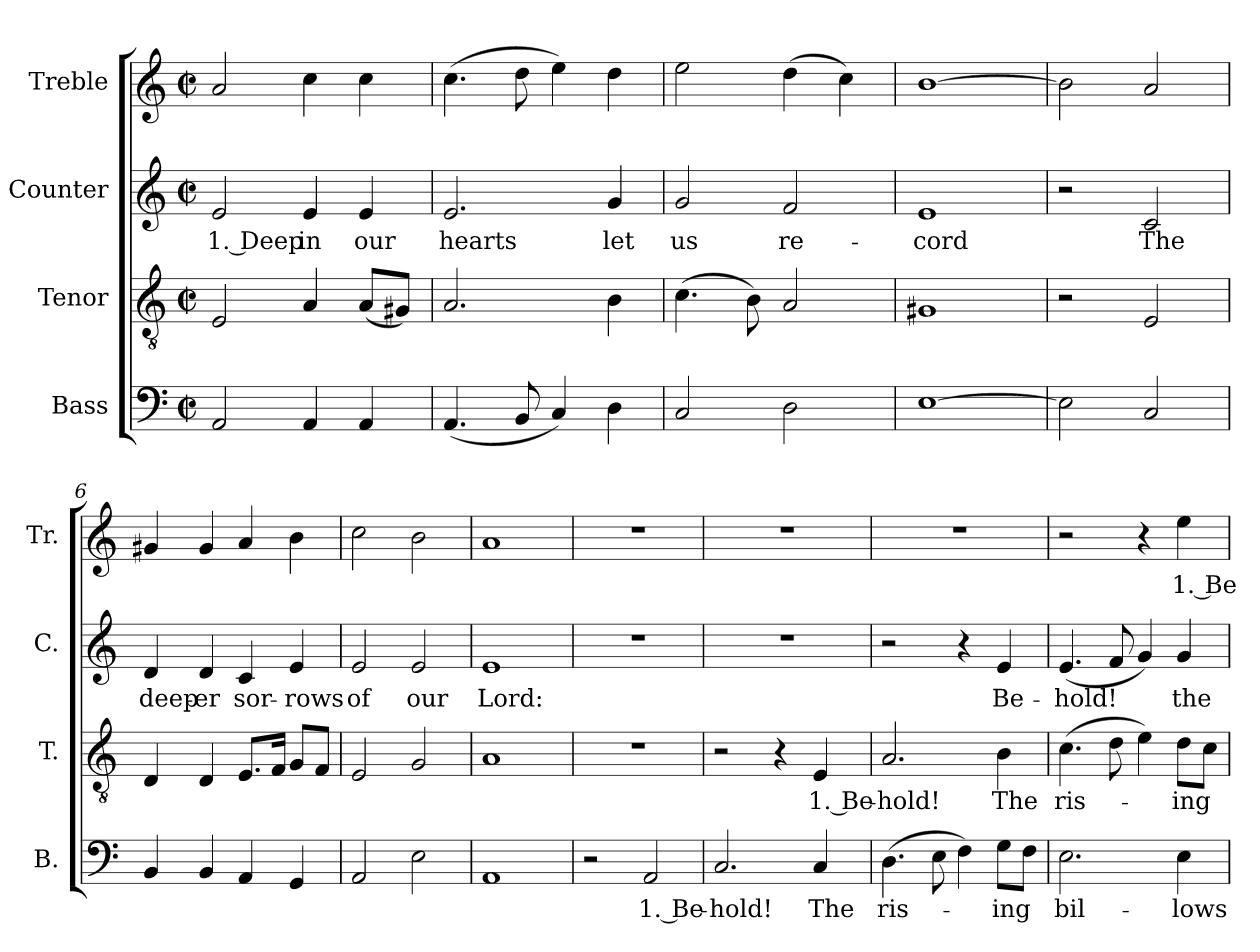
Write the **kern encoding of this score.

**kern	**text	**kern	**text	**kern	**text	**kern	**text
*part4	*part4	*part3	*part3	*part2	*part2	*part1	*part1
*staff4	*staff4	*staff3	*staff3	*staff2	*staff2	*staff1	*staff1
*I"Bass	*	*I"Tenor	*	*I"Counter	*	*I"Treble	*
*I'B.	*	*I'T.	*	*I'C.	*	*I'Tr.	*
*clefF4	*	*clefGv2	*	*clefG2	*	*clefG2	*
*k[]	*	*k[]	*	*k[]	*	*k[]	*
*C:	*	*C:	*	*C:	*	*C:	*
*M4/4	*	*M4/4	*	*M4/4	*	*M4/4	*
*met(c|)	*	*met(c|)	*	*met(c|)	*	*met(c|)	*
=1	=1	=1	=1	=1	=1	=1	=1
2AA/	.	2E/	.	2e/	1. Deep	2a/	.
4AA/	.	4A/	.	4e/	in	4cc\	.
4AA/	.	(8A/L	.	4e/	our	4cc\	.
.	.	8G#X/J)	.	.	.	.	.
=2	=2	=2	=2	=2	=2	=2	=2
(4.AA/	.	2.A/	.	2.e/	hearts	(4.cc\	.
8BB/	.	.	.	.	.	8dd\	.
4C/)	.	.	.	.	.	4ee\)	.
4D\	.	4B\	.	4g/	let	4dd\	.
=3	=3	=3	=3	=3	=3	=3	=3
2C/	.	(4.c\	.	2g/	us	2ee\	.
.	.	8B\)	.	.	.	.	.
2D\	.	2A/	.	2f/	re-	(4dd\	.
.	.	.	.	.	.	4cc\)	.
=4	=4	=4	=4	=4	=4	=4	=4
[1E	.	1G#X	.	1e	-cord	[1b	.
=5	=5	=5	=5	=5	=5	=5	=5
2E\]	.	2r	.	2r	.	2b\]	.
2C/	.	2E/	.	2c/	The	2a/	.
=6	=6	=6	=6	=6	=6	=6	=6
4BB/	.	4D/	.	4d/	deep-	4g#X/	.
4BB/	.	4D/	.	4d/	-er	4g#/	.
4AA/	.	8.E/L	.	4c/	sor-	4a/	.
.	.	16F/Jk	.	.	.	.	.
4GG/	.	8G/L	.	4e/	-rows	4b\	.
.	.	8F/J	.	.	.	.	.
=7	=7	=7	=7	=7	=7	=7	=7
2AA/	.	2E/	.	2e/	of	2cc\	.
2E\	.	2G/	.	2e/	our	2b\	.
=8	=8	=8	=8	=8	=8	=8	=8
1AA	.	1A	.	1e	Lord:	1a	.
=9	=9	=9	=9	=9	=9	=9	=9
2r	.	1r	.	1r	.	1r	.
2AA/	1. Be-	.	.	.	.	.	.
!!LO:LB:g=z
=10	=10	=10	=10	=10	=10	=10	=10
2.C/	-hold!	2r	.	1r	.	1r	.
.	.	4r	.	.	.	.	.
4C/	The	4E/	1. Be-	.	.	.	.
=11	=11	=11	=11	=11	=11	=11	=11
(4.D\	ris-	2.A/	-hold!	2r	.	1r	.
8E\	.	.	.	.	.	.	.
4F\)	.	.	.	4r	.	.	.
8G\L	-ing	4B\	The	4e/	Be-	.	.
8F\J	.	.	.	.	.	.	.
=12	=12	=12	=12	=12	=12	=12	=12
2.E\	bil-	(4.c\	ris-	(4.e/	-hold!	2r	.
.	.	8d\	.	8f/	.	.	.
.	.	4e\)	.	4g/)	.	4r	.
4E\	-lows	8d\L	-ing	4g/	the	4ee\	1. Be-
.	.	8c\J	.	.	.	.	.
=	=	=	=	=	=	=	=
*-	*-	*-	*-	*-	*-	*-	*-
